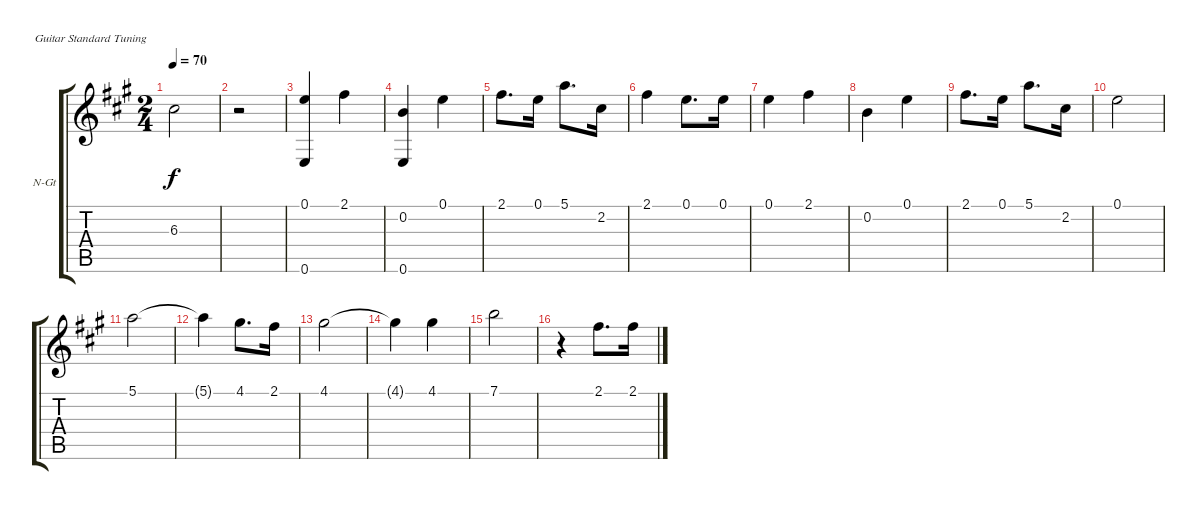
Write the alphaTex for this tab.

\bracketExtendMode groupsimilarinstruments
\firstSystemTrackNameOrientation horizontal
\otherSystemsTrackNameOrientation horizontal
\track ("Melody" "N-Gt") {instrument acousticguitarnylon}
\staff {score tabs}
\tuning (E4 B3 G3 D3 A2 E2)
\ts (2 4)
\tempo 70
\clef g2
\ks a
6.3.2{dy f} |
r.2 |
(0.1 0.6).4 2.1.4 |
(0.2 0.6).4 0.1.4 |
2.1.8{d} 0.1.16 5.1.8{d} 2.2.16 |
2.1.4 0.1.8{d} 0.1.16 |
0.1.4 2.1.4 |
0.2.4 0.1.4 |
2.1.8{d} 0.1.16 5.1.8{d} 2.2.16 |
0.1.2 |
5.1.2 |
5.1{t}.4 4.1.8{d} 2.1.16 |
4.1.2 |
4.1{t}.4 4.1.4 |
7.1.2 |
r.4 2.1.8{d} 2.1.16
